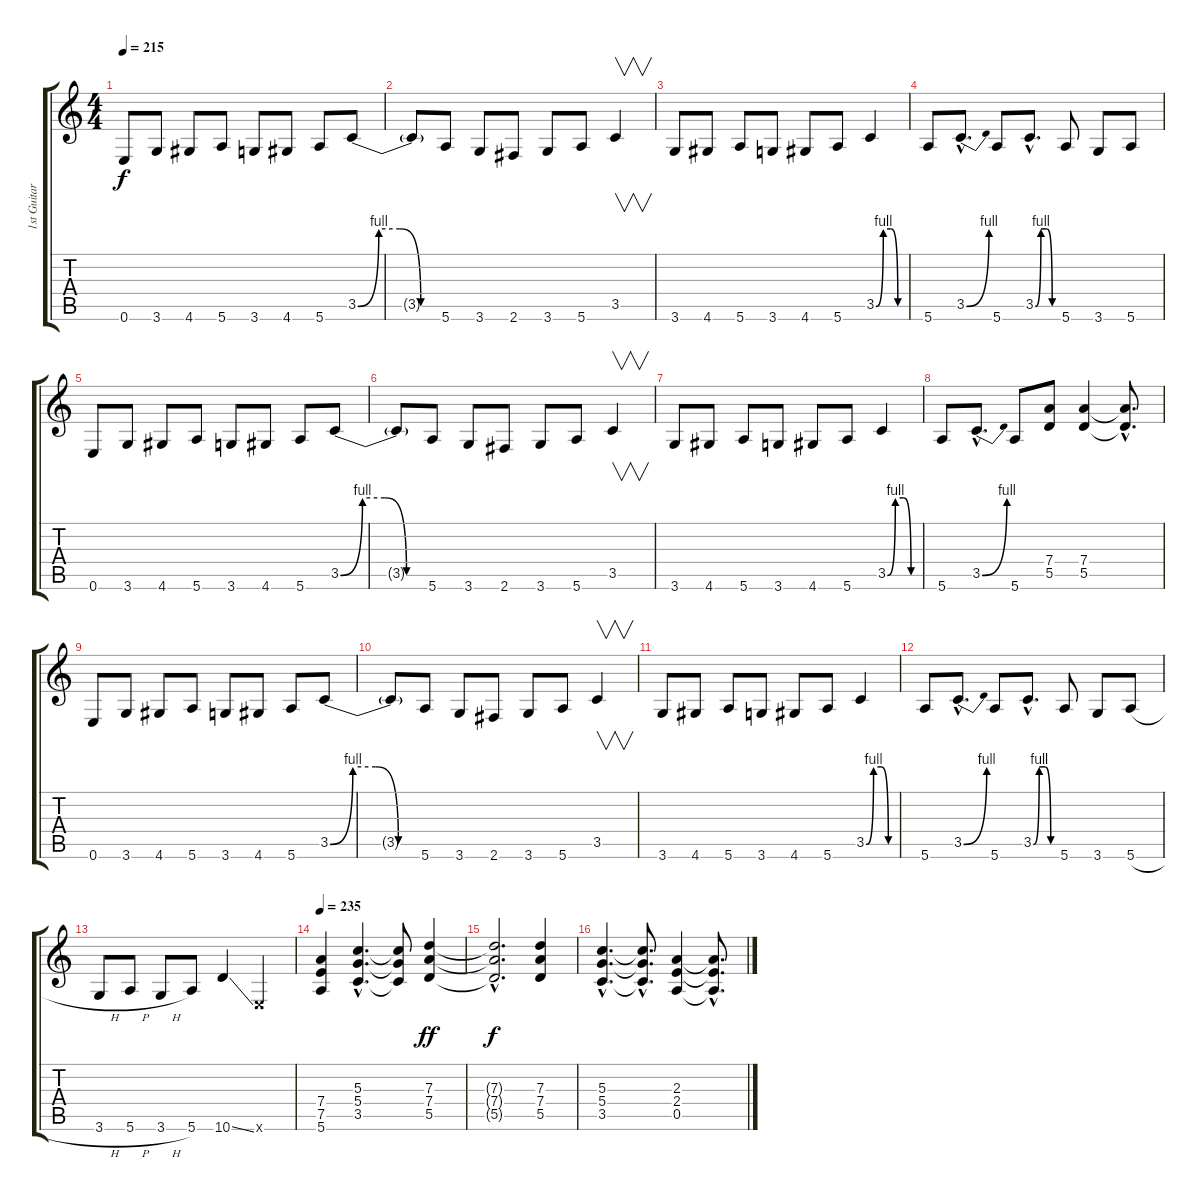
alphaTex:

\track ("1st Guitar" "1st Guitar") {instrument overdrivenguitar}
\staff {score tabs}
\tuning (E4 B3 G3 D3 A2 E2) {hide}
\ts (4 4)
\tempo 215
\clef g2
\ks c
0.6.8{dy f} 3.6.8 4.6.8 5.6.8 3.6.8 4.6.8 5.6.8 3.5{be (custom 0 0 15 4 30 4 45 0 60 0)}.8 |
3.5{t}.8 5.6.8 3.6.8 2.6.8 3.6.8 5.6.8 3.5.4{v} |
3.6.8 4.6.8 5.6.8 3.6.8 4.6.8 5.6.8 3.5{be (custom 0 0 15 4 30 4 45 0 60 0)}.4 |
5.6.8 3.5{be (bend 0 0 60 4) hac}.8{d} 5.6.8 3.5{be (custom 0 0 15 4 30 4 45 0 60 0) hac}.8{d} 5.6.8 3.6.8 5.6.8 |
0.6.8 3.6.8 4.6.8 5.6.8 3.6.8 4.6.8 5.6.8 3.5{be (custom 0 0 15 4 30 4 45 0 60 0)}.8 |
3.5{t}.8 5.6.8 3.6.8 2.6.8 3.6.8 5.6.8 3.5.4{v} |
3.6.8 4.6.8 5.6.8 3.6.8 4.6.8 5.6.8 3.5{be (custom 0 0 15 4 30 4 45 0 60 0)}.4 |
5.6.8 3.5{be (bend 0 0 60 4) hac}.8{d} 5.6.8 (7.4 5.5).8 (7.4 5.5).4 (7.4{hac t} 5.5{hac t}).8{d} |
0.6.8 3.6.8 4.6.8 5.6.8 3.6.8 4.6.8 5.6.8 3.5{be (custom 0 0 15 4 30 4 45 0 60 0)}.8 |
3.5{t}.8 5.6.8 3.6.8 2.6.8 3.6.8 5.6.8 3.5.4{v} |
3.6.8 4.6.8 5.6.8 3.6.8 4.6.8 5.6.8 3.5{be (custom 0 0 15 4 30 4 45 0 60 0)}.4 |
5.6.8 3.5{be (bend 0 0 60 4) hac}.8{d} 5.6.8 3.5{be (custom 0 0 15 4 30 4 45 0 60 0) hac}.8{d} 5.6.8 3.6.8 5.6{h}.8 |
3.6{h}.8 5.6{h}.8 3.6{h}.8 5.6.8 10.6{ss}.4 0.6{x}.4 |
\tempo 230
\tempo 235
(7.4 7.5 5.6).4 (5.3{hac} 5.4{hac} 3.5{hac}).4{d} (5.3{t} 5.4{t} 3.5{t}).8 (7.3 7.4 5.5).4{dy ff} |
(7.3{hac t} 7.4{hac t} 5.5{hac t}).2{d dy f} (7.3 7.4 5.5).4 |
(5.3{hac} 5.4{hac} 3.5{hac}).4{d} (5.3{hac t} 5.4{hac t} 3.5{hac t}).8{d} (2.3 2.4 0.5).4 (2.3{hac t} 2.4{hac t} 0.5{hac t}).8{d}
